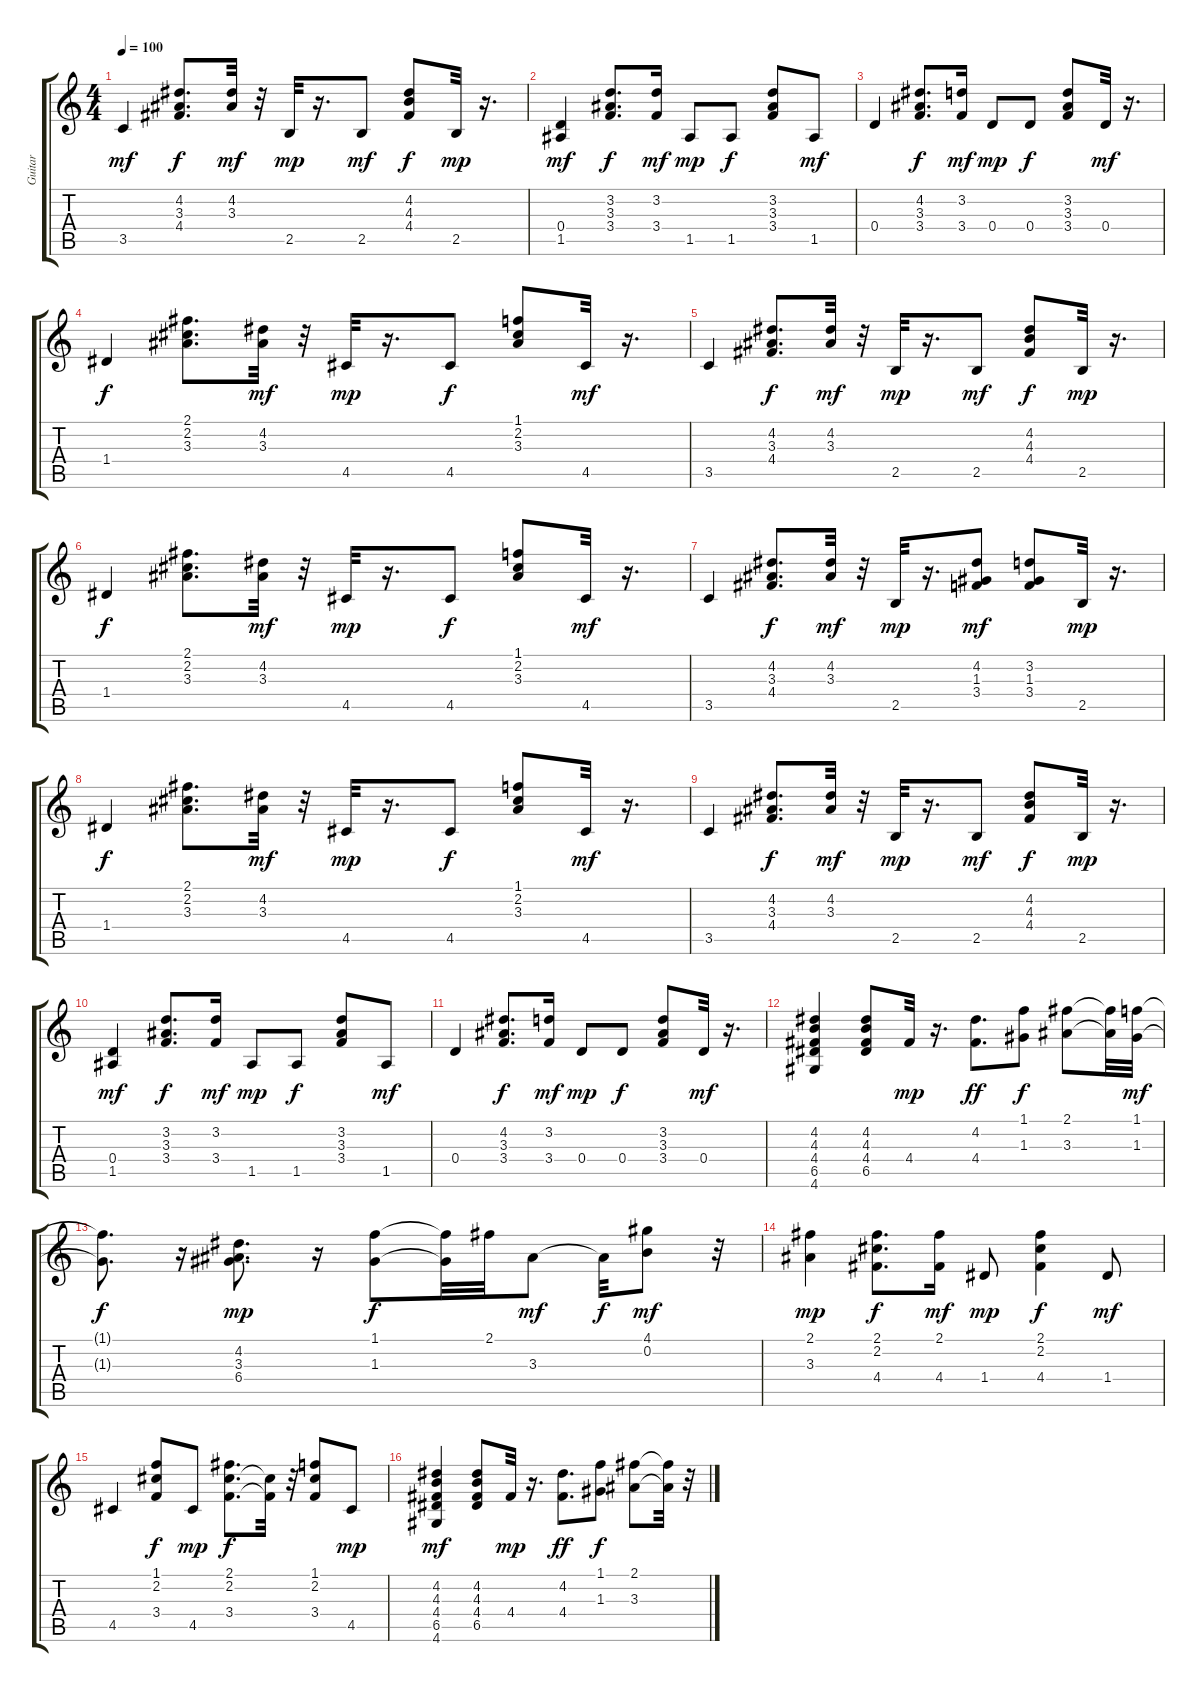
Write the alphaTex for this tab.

\track ("Guitar" "Guitar") {instrument acousticguitarnylon}
\staff {score tabs}
\tuning (E4 B3 G3 D3 A2 E2) {hide}
\ts (4 4)
\tempo 100
\clef g2
\ks c
3.5.4{dy mf} (4.2 3.3 4.4).8{d dy f} (4.2 3.3).32{dy mf} r.32 2.5.32{dy mp} r.16{d} 2.5.8{dy mf} (4.2 4.3 4.4).8{dy f} 2.5.32{dy mp} r.16{d} |
(0.4 1.5).4{dy mf} (3.2 3.3 3.4).8{d dy f} (3.2 3.4).16{dy mf} 1.5.8{dy mp} 1.5.8{dy f} (3.2 3.3 3.4).8 1.5.8{dy mf} |
0.4.4 (4.2 3.3 3.4).8{d dy f} (3.2 3.4).16{dy mf} 0.4.8{dy mp} 0.4.8{dy f} (3.2 3.3 3.4).8 0.4.32{dy mf} r.16{d} |
1.4.4{dy f} (2.1 2.2 3.3).8{d} (4.2 3.3).32{dy mf} r.32 4.5.32{dy mp} r.16{d} 4.5.8{dy f} (1.1 2.2 3.3).8 4.5.32{dy mf} r.16{d} |
3.5.4 (4.2 3.3 4.4).8{d dy f} (4.2 3.3).32{dy mf} r.32 2.5.32{dy mp} r.16{d} 2.5.8{dy mf} (4.2 4.3 4.4).8{dy f} 2.5.32{dy mp} r.16{d} |
1.4.4{dy f} (2.1 2.2 3.3).8{d} (4.2 3.3).32{dy mf} r.32 4.5.32{dy mp} r.16{d} 4.5.8{dy f} (1.1 2.2 3.3).8 4.5.32{dy mf} r.16{d} |
3.5.4 (4.2 3.3 4.4).8{d dy f} (4.2 3.3).32{dy mf} r.32 2.5.32{dy mp} r.16{d} (4.2 1.3 3.4).8{dy mf} (3.2 1.3 3.4).8 2.5.32{dy mp} r.16{d} |
1.4.4{dy f} (2.1 2.2 3.3).8{d} (4.2 3.3).32{dy mf} r.32 4.5.32{dy mp} r.16{d} 4.5.8{dy f} (1.1 2.2 3.3).8 4.5.32{dy mf} r.16{d} |
3.5.4 (4.2 3.3 4.4).8{d dy f} (4.2 3.3).32{dy mf} r.32 2.5.32{dy mp} r.16{d} 2.5.8{dy mf} (4.2 4.3 4.4).8{dy f} 2.5.32{dy mp} r.16{d} |
(0.4 1.5).4{dy mf} (3.2 3.3 3.4).8{d dy f} (3.2 3.4).16{dy mf} 1.5.8{dy mp} 1.5.8{dy f} (3.2 3.3 3.4).8 1.5.8{dy mf} |
0.4.4 (4.2 3.3 3.4).8{d dy f} (3.2 3.4).16{dy mf} 0.4.8{dy mp} 0.4.8{dy f} (3.2 3.3 3.4).8 0.4.32{dy mf} r.16{d} |
(4.2 4.3 4.4 6.5 4.6).4 (4.2 4.3 4.4 6.5).8 4.4.32{dy mp} r.16{d} (4.2 4.4).8{d dy ff} (1.1 1.3).8{dy f} (2.1 3.3).8 (2.1{t} 3.3{t}).32 (1.1 1.3).32{dy mf} |
(1.1{t} 1.3{t}).8{d dy f} r.16 (4.2 3.3 6.4).8{d dy mp} r.16 (1.1 1.3).8{dy f} (1.1{t} 1.3{t}).32 2.1.32 3.3.8{dy mf} 3.3{t}.32{dy f} (4.1 0.2).8{dy mf} r.32 |
(2.1 3.3).4{dy mp} (2.1 2.2 4.4).8{d dy f} (2.1 4.4).16{dy mf} 1.4.8{dy mp} (2.1 2.2 4.4).4{dy f} 1.4.8{dy mf} |
4.5.4 (1.1 2.2 3.4).8{dy f} 4.5.8{dy mp} (2.1 2.2 3.4).8{d dy f} (2.2{t} 3.4{t}).32 r.32 (1.1 2.2 3.4).8 4.5.8{dy mp} |
(4.2 4.3 4.4 6.5 4.6).4{dy mf} (4.2 4.3 4.4 6.5).8 4.4.32{dy mp} r.16{d} (4.2 4.4).8{d dy ff} (1.1 1.3).8{dy f} (2.1 3.3).8 (2.1{t} 3.3{t}).32 r.32
